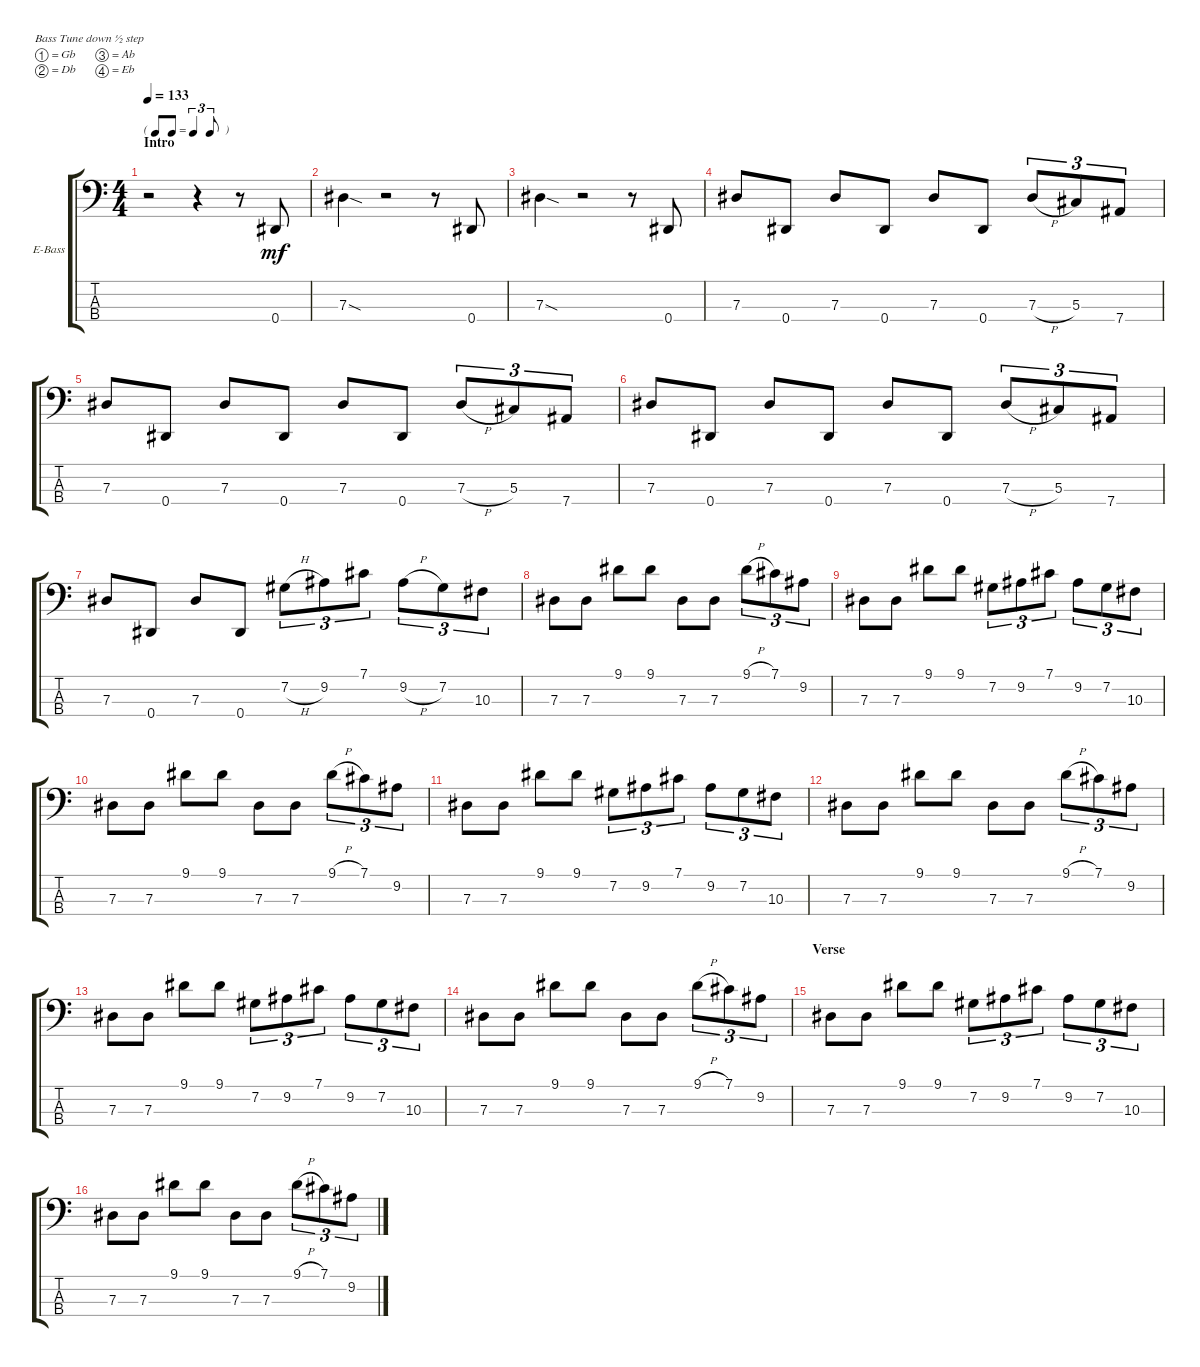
\defaultSystemsLayout 4
\bracketExtendMode groupsimilarinstruments
\firstSystemTrackNameOrientation horizontal
\otherSystemsTrackNameOrientation horizontal
\track ("GENE SIMMONS" "E-Bass") {solo instrument electricbassfinger}
\staff {score tabs}
\tuning (Gb2 Db2 Ab1 Eb1)
\ts (4 4)
\tf triplet8th
\section ("" "Intro")
\tempo 133
\clef f4
\ks c
r.2{dy mf instrument electricbassfinger} r.4 r.8 0.4.8 |
7.3{sod}.4 r.2 r.8 0.4.8 |
7.3{sod}.4 r.2 r.8 0.4.8 |
7.3.8 0.4.8 7.3.8 0.4.8 7.3.8 0.4.8 7.3{h}.8{tu (3 2)} 5.3.8{tu (3 2)} 7.4.8{tu (3 2)} |
7.3.8 0.4.8 7.3.8 0.4.8 7.3.8 0.4.8 7.3{h}.8{tu (3 2)} 5.3.8{tu (3 2)} 7.4.8{tu (3 2)} |
7.3.8 0.4.8 7.3.8 0.4.8 7.3.8 0.4.8 7.3{h}.8{tu (3 2)} 5.3.8{tu (3 2)} 7.4.8{tu (3 2)} |
7.3.8 0.4.8 7.3.8 0.4.8 7.2{h}.8{tu (3 2)} 9.2.8{tu (3 2)} 7.1.8{tu (3 2)} 9.2{h}.8{tu (3 2)} 7.2.8{tu (3 2)} 10.3.8{tu (3 2)} |
7.3.8 7.3.8 9.1.8 9.1.8 7.3.8 7.3.8 9.1{h}.8{tu (3 2)} 7.1.8{tu (3 2)} 9.2.8{tu (3 2)} |
7.3.8 7.3.8 9.1.8 9.1.8 7.2.8{tu (3 2)} 9.2.8{tu (3 2)} 7.1.8{tu (3 2)} 9.2.8{tu (3 2)} 7.2.8{tu (3 2)} 10.3.8{tu (3 2)} |
7.3.8 7.3.8 9.1.8 9.1.8 7.3.8 7.3.8 9.1{h}.8{tu (3 2)} 7.1.8{tu (3 2)} 9.2.8{tu (3 2)} |
7.3.8 7.3.8 9.1.8 9.1.8 7.2.8{tu (3 2)} 9.2.8{tu (3 2)} 7.1.8{tu (3 2)} 9.2.8{tu (3 2)} 7.2.8{tu (3 2)} 10.3.8{tu (3 2)} |
7.3.8 7.3.8 9.1.8 9.1.8 7.3.8 7.3.8 9.1{h}.8{tu (3 2)} 7.1.8{tu (3 2)} 9.2.8{tu (3 2)} |
7.3.8 7.3.8 9.1.8 9.1.8 7.2.8{tu (3 2)} 9.2.8{tu (3 2)} 7.1.8{tu (3 2)} 9.2.8{tu (3 2)} 7.2.8{tu (3 2)} 10.3.8{tu (3 2)} |
7.3.8 7.3.8 9.1.8 9.1.8 7.3.8 7.3.8 9.1{h}.8{tu (3 2)} 7.1.8{tu (3 2)} 9.2.8{tu (3 2)} |
\section ("" "Verse")
7.3.8 7.3.8 9.1.8 9.1.8 7.2.8{tu (3 2)} 9.2.8{tu (3 2)} 7.1.8{tu (3 2)} 9.2.8{tu (3 2)} 7.2.8{tu (3 2)} 10.3.8{tu (3 2)} |
7.3.8 7.3.8 9.1.8 9.1.8 7.3.8 7.3.8 9.1{h}.8{tu (3 2)} 7.1.8{tu (3 2)} 9.2.8{tu (3 2)}
